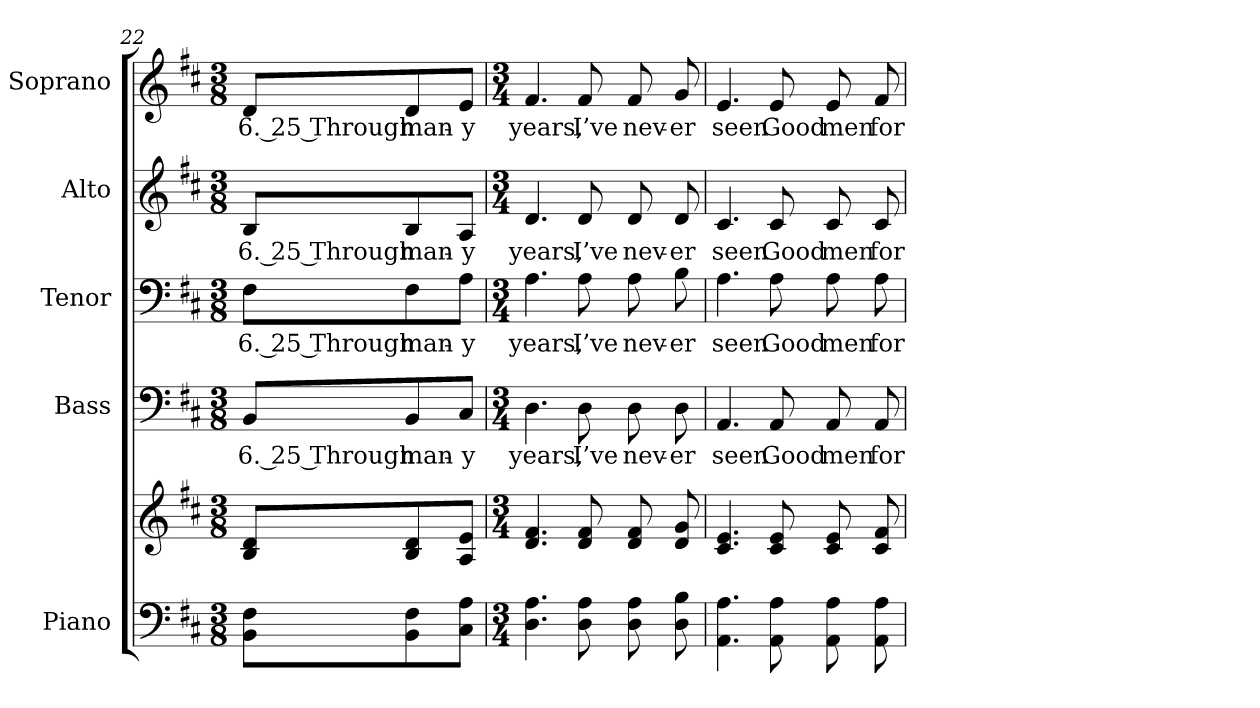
**kern	**kern	**kern	**text	**kern	**text	**kern	**text	**kern	**text
*part5	*part5	*part4	*part4	*part3	*part3	*part2	*part2	*part1	*part1
*staff6	*staff5	*staff4	*staff4	*staff3	*staff3	*staff2	*staff2	*staff1	*staff1
*I"Piano	*	*I"Bass	*	*I"Tenor	*	*I"Alto	*	*I"Soprano	*
*I'Pno.	*	*I'B.	*	*I'T.	*	*I'A.	*	*I'S.	*
!!LO:PB:g=z
*clefF4	*clefG2	*clefF4	*	*clefF4	*	*clefG2	*	*clefG2	*
*k[f#c#]	*k[f#c#]	*k[f#c#]	*	*k[f#c#]	*	*k[f#c#]	*	*k[f#c#]	*
*D:	*D:	*D:	*	*D:	*	*D:	*	*D:	*
*M3/8	*M3/8	*M3/8	*	*M3/8	*	*M3/8	*	*M3/8	*
=22	=22	=22	=22	=22	=22	=22	=22	=22	=22
!	!	!	!LO:LY:b:color=#000000	!	!	!	!	!	!
!	!	!	!	!	!LO:LY:b:color=#000000	!	!	!	!
!	!	!	!	!	!	!	!LO:LY:b:color=#000000	!	!
!	!	!	!	!	!	!	!	!	!LO:LY:b:color=#000000
8BBi\ 8F#iL	8Bi/ 8diL	8BBi/L	6. 25 Through	8F#i\L	6. 25 Through	8Bi/L	6. 25 Through	8di/L	6. 25 Through
!	!	!	!LO:LY:b:color=#000000	!	!	!	!	!	!
!	!	!	!	!	!LO:LY:b:color=#000000	!	!	!	!
!	!	!	!	!	!	!	!LO:LY:b:color=#000000	!	!
!	!	!	!	!	!	!	!	!	!LO:LY:b:color=#000000
8BBi\ 8F#i	8Bi/ 8di	8BBi/	man-	8F#i\	man-	8Bi/	man-	8di/	man-
!	!	!	!LO:LY:b:color=#000000	!	!	!	!	!	!
!	!	!	!	!	!LO:LY:b:color=#000000	!	!	!	!
!	!	!	!	!	!	!	!LO:LY:b:color=#000000	!	!
!	!	!	!	!	!	!	!	!	!LO:LY:b:color=#000000
8C#i\ 8AiJ	8Ai/ 8eiJ	8C#i/J	-y	8Ai\J	-y	8Ai/J	-y	8ei/J	-y
=23	=23	=23	=23	=23	=23	=23	=23	=23	=23
*M3/4	*M3/4	*M3/4	*	*M3/4	*	*M3/4	*	*M3/4	*
!	!	!	!LO:LY:b:color=#000000	!	!	!	!	!	!
!	!	!	!	!	!LO:LY:b:color=#000000	!	!	!	!
!	!	!	!	!	!	!	!LO:LY:b:color=#000000	!	!
!	!	!	!	!	!	!	!	!	!LO:LY:b:color=#000000
4.Di\ 4.Ai	4.di/ 4.f#i	4.Di\	years,	4.Ai\	years,	4.di/	years,	4.f#i/	years,
!	!	!	!LO:LY:b:color=#000000	!	!	!	!	!	!
!	!	!	!	!	!LO:LY:b:color=#000000	!	!	!	!
!	!	!	!	!	!	!	!LO:LY:b:color=#000000	!	!
!	!	!	!	!	!	!	!	!	!LO:LY:b:color=#000000
8Di\ 8Ai	8di/ 8f#i	8Di\	I’ve	8Ai\	I’ve	8di/	I’ve	8f#i/	I’ve
!	!	!	!LO:LY:b:color=#000000	!	!	!	!	!	!
!	!	!	!	!	!LO:LY:b:color=#000000	!	!	!	!
!	!	!	!	!	!	!	!LO:LY:b:color=#000000	!	!
!	!	!	!	!	!	!	!	!	!LO:LY:b:color=#000000
8Di\ 8Ai	8di/ 8f#i	8Di\	nev-	8Ai\	nev-	8di/	nev-	8f#i/	nev-
!	!	!	!LO:LY:b:color=#000000	!	!	!	!	!	!
!	!	!	!	!	!LO:LY:b:color=#000000	!	!	!	!
!	!	!	!	!	!	!	!LO:LY:b:color=#000000	!	!
!	!	!	!	!	!	!	!	!	!LO:LY:b:color=#000000
8Di\ 8Bi	8di/ 8gi	8Di\	-er	8Bi\	-er	8di/	-er	8gi/	-er
=24	=24	=24	=24	=24	=24	=24	=24	=24	=24
!	!	!	!LO:LY:b:color=#000000	!	!	!	!	!	!
!	!	!	!	!	!LO:LY:b:color=#000000	!	!	!	!
!	!	!	!	!	!	!	!LO:LY:b:color=#000000	!	!
!	!	!	!	!	!	!	!	!	!LO:LY:b:color=#000000
4.AAi\ 4.Ai	4.c#i/ 4.ei	4.AAi/	seen	4.Ai\	seen	4.c#i/	seen	4.ei/	seen
!	!	!	!LO:LY:b:color=#000000	!	!	!	!	!	!
!	!	!	!	!	!LO:LY:b:color=#000000	!	!	!	!
!	!	!	!	!	!	!	!LO:LY:b:color=#000000	!	!
!	!	!	!	!	!	!	!	!	!LO:LY:b:color=#000000
8AAi\ 8Ai	8c#i/ 8ei	8AAi/	Good	8Ai\	Good	8c#i/	Good	8ei/	Good
!	!	!	!LO:LY:b:color=#000000	!	!	!	!	!	!
!	!	!	!	!	!LO:LY:b:color=#000000	!	!	!	!
!	!	!	!	!	!	!	!LO:LY:b:color=#000000	!	!
!	!	!	!	!	!	!	!	!	!LO:LY:b:color=#000000
8AAi\ 8Ai	8c#i/ 8ei	8AAi/	men	8Ai\	men	8c#i/	men	8ei/	men
!	!	!	!LO:LY:b:color=#000000	!	!	!	!	!	!
!	!	!	!	!	!LO:LY:b:color=#000000	!	!	!	!
!	!	!	!	!	!	!	!LO:LY:b:color=#000000	!	!
!	!	!	!	!	!	!	!	!	!LO:LY:b:color=#000000
8AAi\ 8Ai	8c#i/ 8f#i	8AAi/	for-	8Ai\	for-	8c#i/	for-	8f#i/	for-
=	=	=	=	=	=	=	=	=	=
*-	*-	*-	*-	*-	*-	*-	*-	*-	*-
